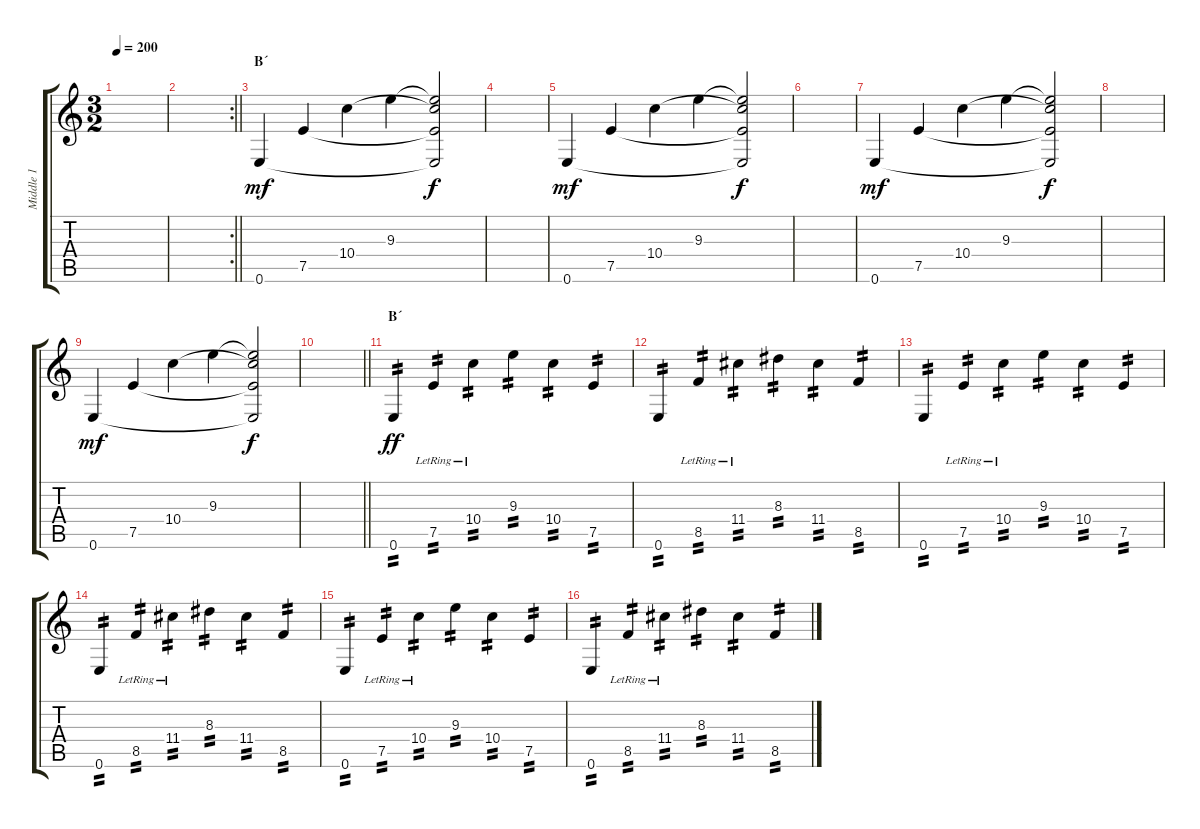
\track ("Middle 1" "Middle 1") {instrument overdrivenguitar}
\staff {score tabs}
\tuning (E4 B3 G3 D3 A2 E2) {hide}
\ts (3 2)
\tempo 200
\clef g2
\ks c
|
\rc 2
\barLineRight lightlight
|
\section ("" "B´")
0.6.4{dy mf} 7.5.4 10.4.4 9.3.4 (9.3{t} 10.4{t} 7.5{t} 0.6{t}).2{dy f} |
|
0.6.4{dy mf} 7.5.4 10.4.4 9.3.4 (9.3{t} 10.4{t} 7.5{t} 0.6{t}).2{dy f} |
|
0.6.4{dy mf} 7.5.4 10.4.4 9.3.4 (9.3{t} 10.4{t} 7.5{t} 0.6{t}).2{dy f} |
|
0.6.4{dy mf} 7.5.4 10.4.4 9.3.4 (9.3{t} 10.4{t} 7.5{t} 0.6{t}).2{dy f} |
\barLineRight lightlight
|
\section ("" "B´")
0.6.4{tp 2 dy ff} 7.5{lr}.4{tp 2} 10.4{lr}.4{tp 2} 9.3.4{tp 2} 10.4.4{tp 2} 7.5.4{tp 2} |
0.6.4{tp 2} 8.5{lr}.4{tp 2} 11.4{lr}.4{tp 2} 8.3.4{tp 2} 11.4.4{tp 2} 8.5.4{tp 2} |
0.6.4{tp 2} 7.5{lr}.4{tp 2} 10.4{lr}.4{tp 2} 9.3.4{tp 2} 10.4.4{tp 2} 7.5.4{tp 2} |
0.6.4{tp 2} 8.5{lr}.4{tp 2} 11.4{lr}.4{tp 2} 8.3.4{tp 2} 11.4.4{tp 2} 8.5.4{tp 2} |
0.6.4{tp 2} 7.5{lr}.4{tp 2} 10.4{lr}.4{tp 2} 9.3.4{tp 2} 10.4.4{tp 2} 7.5.4{tp 2} |
0.6.4{tp 2} 8.5{lr}.4{tp 2} 11.4{lr}.4{tp 2} 8.3.4{tp 2} 11.4.4{tp 2} 8.5.4{tp 2}
